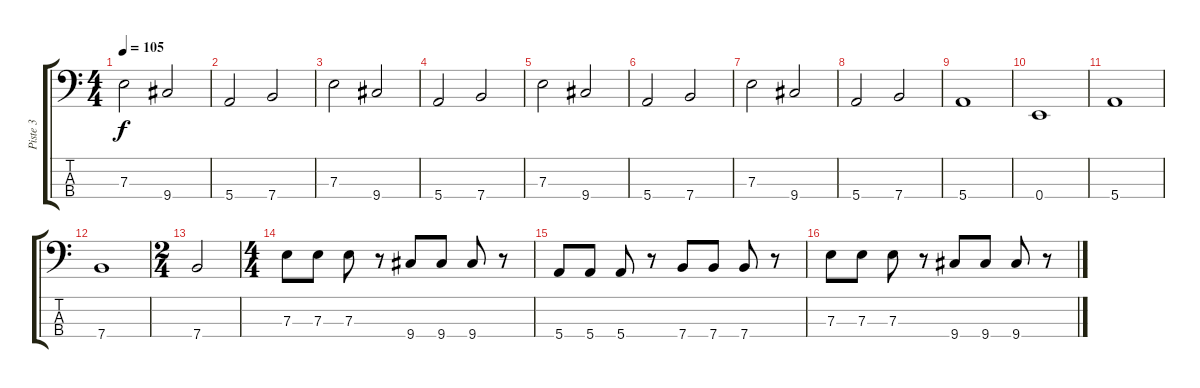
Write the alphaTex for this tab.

\track ("Piste 3" "Piste 3") {instrument electricbasspick}
\staff {score tabs}
\tuning (G2 D2 A1 E1) {hide}
\ts (4 4)
\tempo 105
\clef f4
\ks c
7.3.2{dy f} 9.4.2 |
5.4.2 7.4.2 |
7.3.2 9.4.2 |
5.4.2 7.4.2 |
7.3.2 9.4.2 |
5.4.2 7.4.2 |
7.3.2 9.4.2 |
5.4.2 7.4.2 |
5.4.1 |
0.4.1 |
5.4.1 |
7.4.1 |
\ts (2 4)
7.4.2 |
\ts (4 4)
7.3.8 7.3.8 7.3.8 r.8 9.4.8 9.4.8 9.4.8 r.8 |
5.4.8 5.4.8 5.4.8 r.8 7.4.8 7.4.8 7.4.8 r.8 |
7.3.8 7.3.8 7.3.8 r.8 9.4.8 9.4.8 9.4.8 r.8
